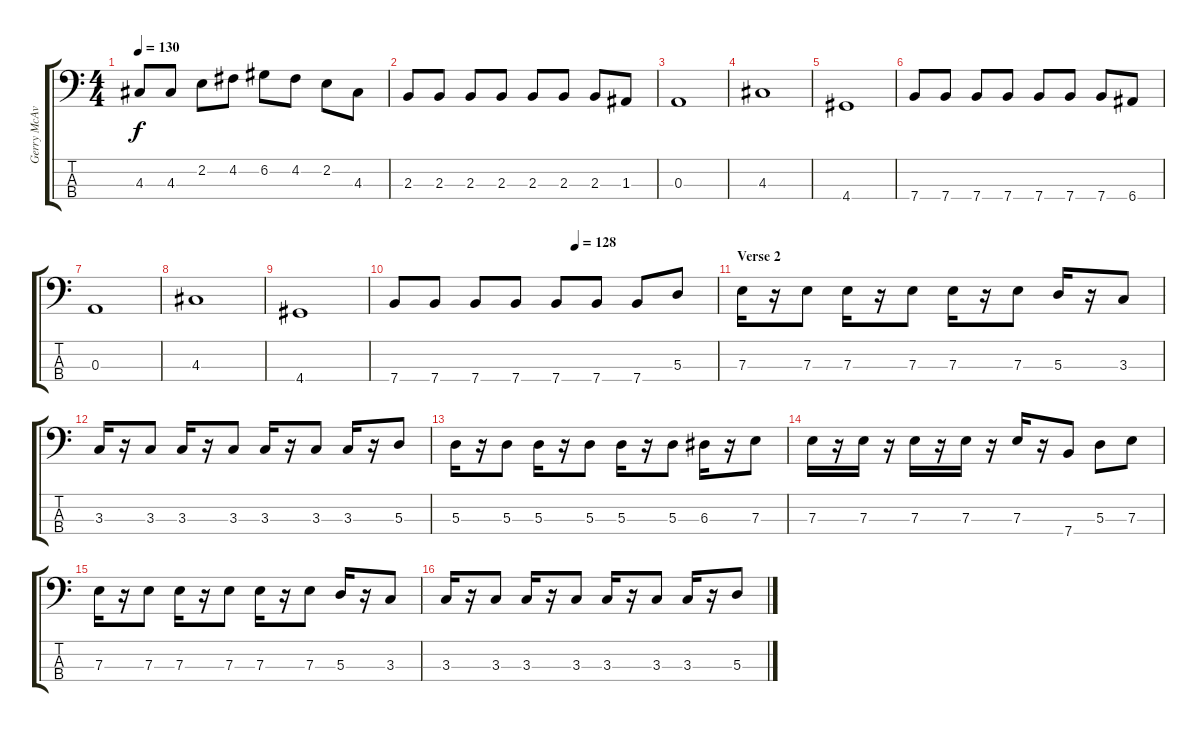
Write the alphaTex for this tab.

\track ("Gerry McAvoy" "Gerry McAv") {instrument electricbasspick}
\staff {score tabs}
\tuning (G2 D2 A1 E1) {hide}
\ts (4 4)
\tempo 130
\clef f4
\ks c
4.3.8{dy f} 4.3.8 2.2.8 4.2.8 6.2.8 4.2.8 2.2.8 4.3.8 |
2.3.8 2.3.8 2.3.8 2.3.8 2.3.8 2.3.8 2.3.8 1.3.8 |
0.3.1 |
4.3.1 |
4.4.1 |
7.4.8 7.4.8 7.4.8 7.4.8 7.4.8 7.4.8 7.4.8 6.4.8 |
0.3.1 |
4.3.1 |
4.4.1 |
\tempo (128 0.5625)
7.4.8 7.4.8 7.4.8 7.4.8 7.4.8 7.4.8 7.4.8 5.3.8 |
\section ("" "Verse 2")
7.3.16 r.16 7.3.8 7.3.16 r.16 7.3.8 7.3.16 r.16 7.3.8 5.3.16 r.16 3.3.8 |
3.3.16 r.16 3.3.8 3.3.16 r.16 3.3.8 3.3.16 r.16 3.3.8 3.3.16 r.16 5.3.8 |
5.3.16 r.16 5.3.8 5.3.16 r.16 5.3.8 5.3.16 r.16 5.3.8 6.3.16 r.16 7.3.8 |
7.3.16 r.16 7.3.16 r.16 7.3.16 r.16 7.3.16 r.16 7.3.16 r.16 7.4.8 5.3.8 7.3.8 |
7.3.16 r.16 7.3.8 7.3.16 r.16 7.3.8 7.3.16 r.16 7.3.8 5.3.16 r.16 3.3.8 |
3.3.16 r.16 3.3.8 3.3.16 r.16 3.3.8 3.3.16 r.16 3.3.8 3.3.16 r.16 5.3.8
